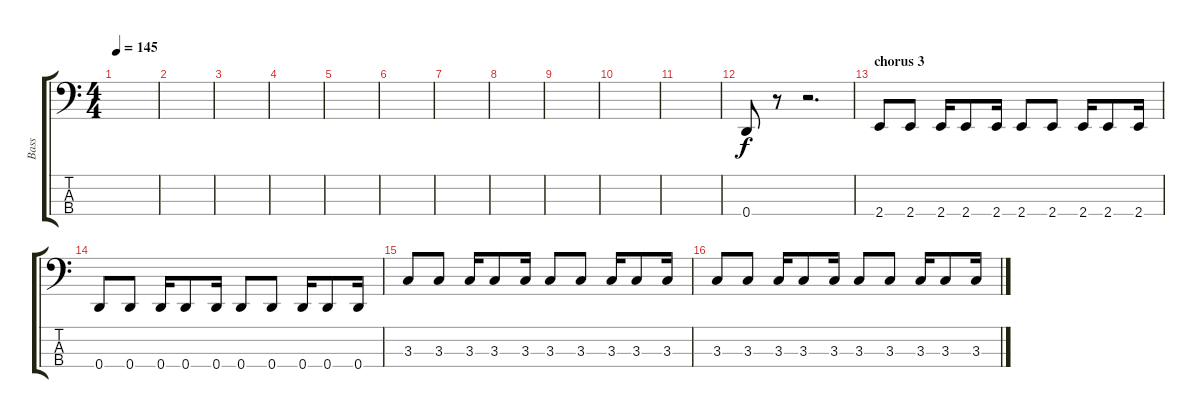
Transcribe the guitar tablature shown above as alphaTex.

\track ("Bass" "Bass") {instrument electricbasspick}
\staff {score tabs}
\tuning (G2 D2 A1 D1) {hide}
\ts (4 4)
\tempo 145
\clef f4
\ks c
|
|
|
|
|
|
|
|
|
|
|
0.4.8 r.8 r.2{d} |
\section ("" "chorus 3")
2.4.8 2.4.8 2.4.16 2.4.8 2.4.16 2.4.8 2.4.8 2.4.16 2.4.8 2.4.16 |
0.4.8 0.4.8 0.4.16 0.4.8 0.4.16 0.4.8 0.4.8 0.4.16 0.4.8 0.4.16 |
3.3.8 3.3.8 3.3.16 3.3.8 3.3.16 3.3.8 3.3.8 3.3.16 3.3.8 3.3.16 |
3.3.8 3.3.8 3.3.16 3.3.8 3.3.16 3.3.8 3.3.8 3.3.16 3.3.8 3.3.16
